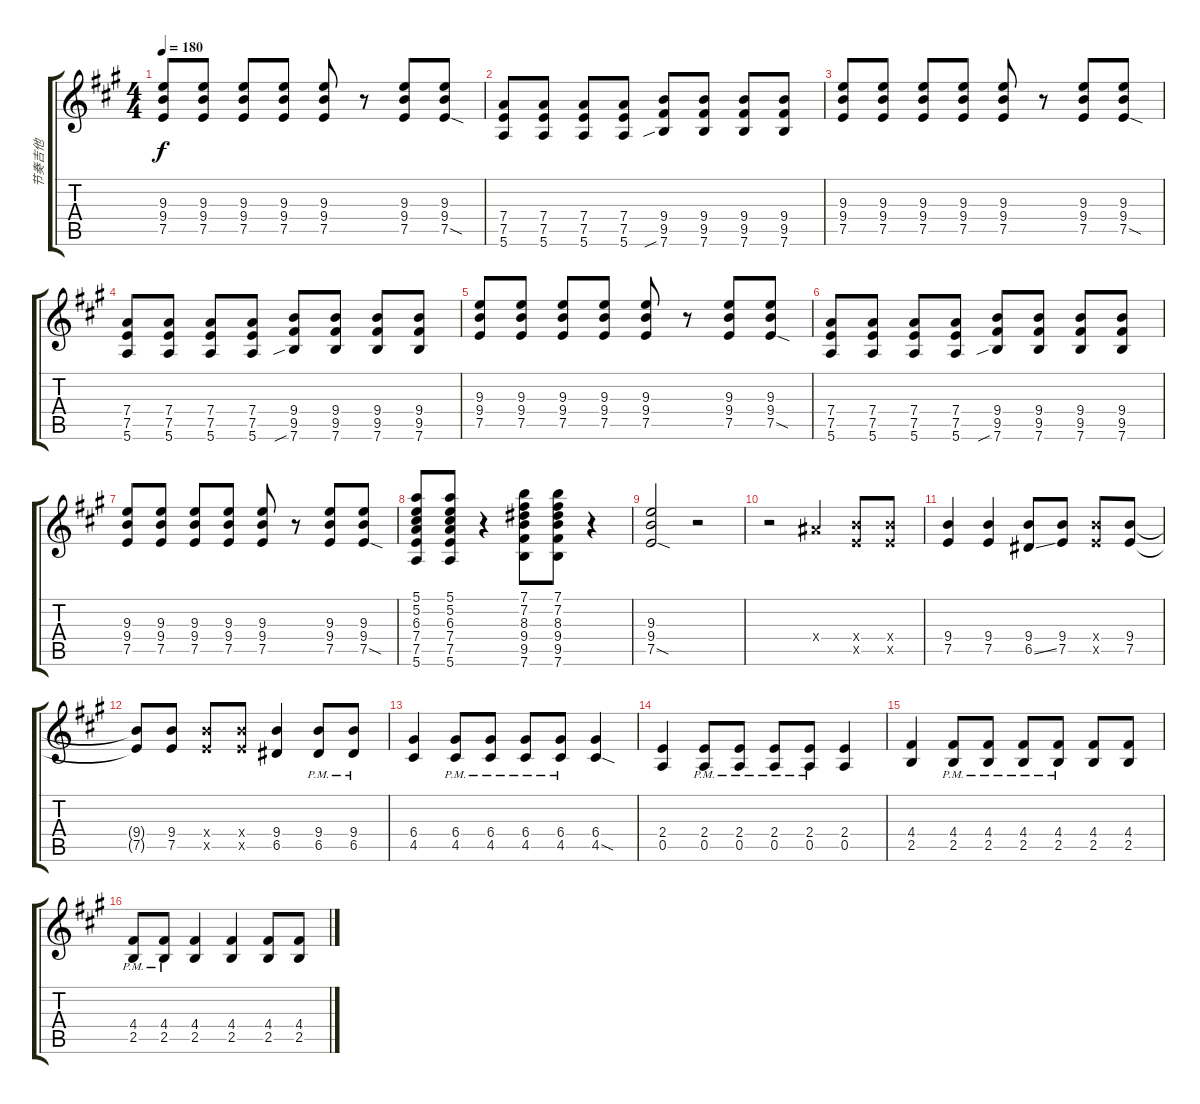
\track ("节奏吉他" "节奏吉他") {instrument distortionguitar}
\staff {score tabs}
\tuning (E4 B3 G3 D3 A2 E2) {hide}
\ts (4 4)
\tempo 180
\clef g2
\ks a
(9.3 9.4 7.5).8{dy f} (9.3 9.4 7.5).8 (9.3 9.4 7.5).8 (9.3 9.4 7.5).8 (9.3 9.4 7.5).8 r.8 (9.3 9.4 7.5).8 (9.3 9.4 7.5{sod}).8 |
(7.4 7.5 5.6).8 (7.4 7.5 5.6).8 (7.4 7.5 5.6).8 (7.4 7.5 5.6).8 (9.4 9.5 7.6{sib}).8 (9.4 9.5 7.6).8 (9.4 9.5 7.6).8 (9.4 9.5 7.6).8 |
(9.3 9.4 7.5).8 (9.3 9.4 7.5).8 (9.3 9.4 7.5).8 (9.3 9.4 7.5).8 (9.3 9.4 7.5).8 r.8 (9.3 9.4 7.5).8 (9.3 9.4 7.5{sod}).8 |
(7.4 7.5 5.6).8 (7.4 7.5 5.6).8 (7.4 7.5 5.6).8 (7.4 7.5 5.6).8 (9.4 9.5 7.6{sib}).8 (9.4 9.5 7.6).8 (9.4 9.5 7.6).8 (9.4 9.5 7.6).8 |
(9.3 9.4 7.5).8 (9.3 9.4 7.5).8 (9.3 9.4 7.5).8 (9.3 9.4 7.5).8 (9.3 9.4 7.5).8 r.8 (9.3 9.4 7.5).8 (9.3 9.4 7.5{sod}).8 |
(7.4 7.5 5.6).8 (7.4 7.5 5.6).8 (7.4 7.5 5.6).8 (7.4 7.5 5.6).8 (9.4 9.5 7.6{sib}).8 (9.4 9.5 7.6).8 (9.4 9.5 7.6).8 (9.4 9.5 7.6).8 |
(9.3 9.4 7.5).8 (9.3 9.4 7.5).8 (9.3 9.4 7.5).8 (9.3 9.4 7.5).8 (9.3 9.4 7.5).8 r.8 (9.3 9.4 7.5).8 (9.3 9.4 7.5{sod}).8 |
(5.1 5.2 6.3 7.4 7.5 5.6).8 (5.1 5.2 6.3 7.4 7.5 5.6).8 r.4 (7.1 7.2 8.3 9.4 9.5 7.6).8 (7.1 7.2 8.3 9.4 9.5 7.6).8 r.4 |
(9.3 9.4 7.5{sod}).2 r.2 |
r.2 8.4{x}.4 (9.4{x} 7.5{x}).8 (9.4{x} 7.5{x}).8 |
(9.4 7.5).4 (9.4 7.5).4 (9.4 6.5{ss}).8 (9.4 7.5).8 (9.4{x} 7.5{x}).8 (9.4 7.5).8 |
(9.4{t} 7.5{t}).8 (9.4 7.5).8 (9.4{x} 7.5{x}).8 (9.4{x} 7.5{x}).8 (9.4 6.5).4 (9.4{pm} 6.5{pm}).8 (9.4{pm} 6.5{pm}).8 |
(6.4 4.5).4 (6.4{pm} 4.5{pm}).8 (6.4{pm} 4.5{pm}).8 (6.4{pm} 4.5{pm}).8 (6.4{pm} 4.5{pm}).8 (6.4 4.5{sod}).4 |
(2.4 0.5).4 (2.4{pm} 0.5{pm}).8 (2.4{pm} 0.5{pm}).8 (2.4{pm} 0.5{pm}).8 (2.4{pm} 0.5{pm}).8 (2.4 0.5).4 |
(4.4 2.5).4 (4.4{pm} 2.5{pm}).8 (4.4{pm} 2.5{pm}).8 (4.4{pm} 2.5{pm}).8 (4.4{pm} 2.5{pm}).8 (4.4 2.5).8 (4.4 2.5).8 |
(4.4{pm} 2.5{pm}).8 (4.4{pm} 2.5{pm}).8 (4.4 2.5).4 (4.4 2.5).4 (4.4 2.5).8 (4.4 2.5).8
